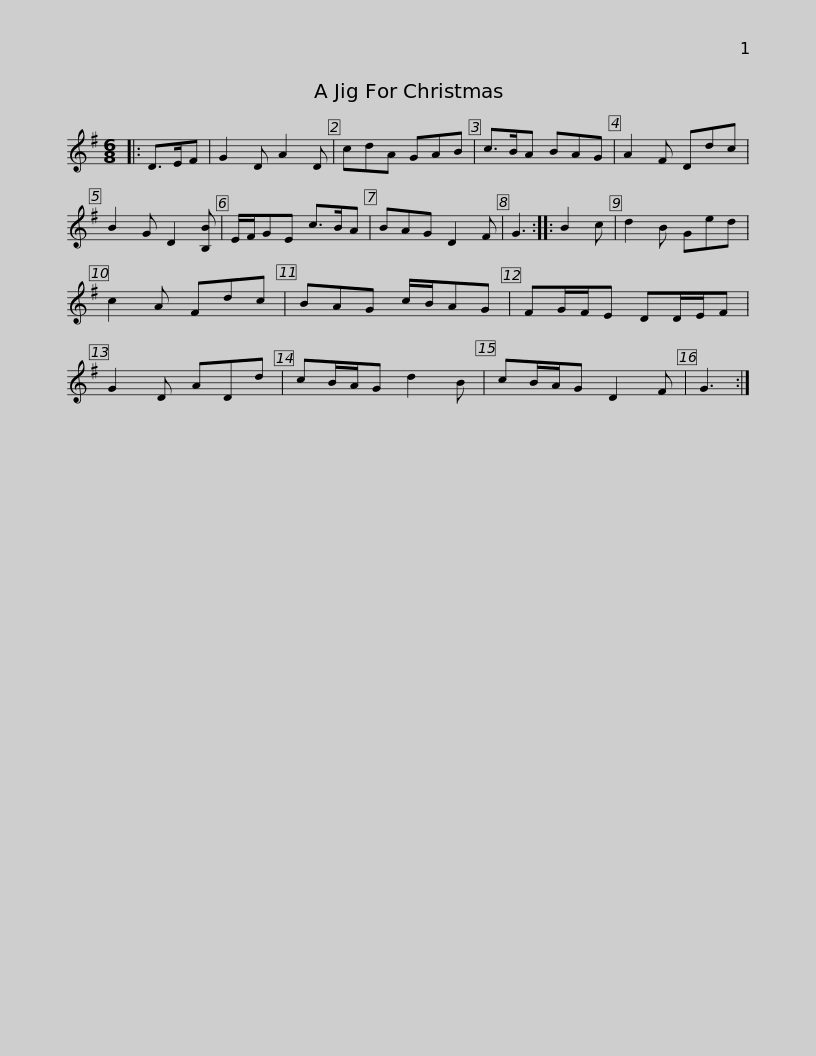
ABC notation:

X:1
L:1/8
M:6/8
I:linebreak $
K:G
V:1 treble
V:1
|: D>EF | G2 D A2 D | cdA GAB | c>BA BAG | A2 F Ddc | %5
 B2 G D2 [B,B] | E/F/GE c>BA |$ BAG D2 F | G3 :: B2 c | %10
 d2 B Ged | c2 A Fdc | BAG c/B/AG | FG/F/E DD/E/F | G2 D ADd |$ %15
 cB/A/G d2 B | cB/A/G D2 F | G3 :| %18
